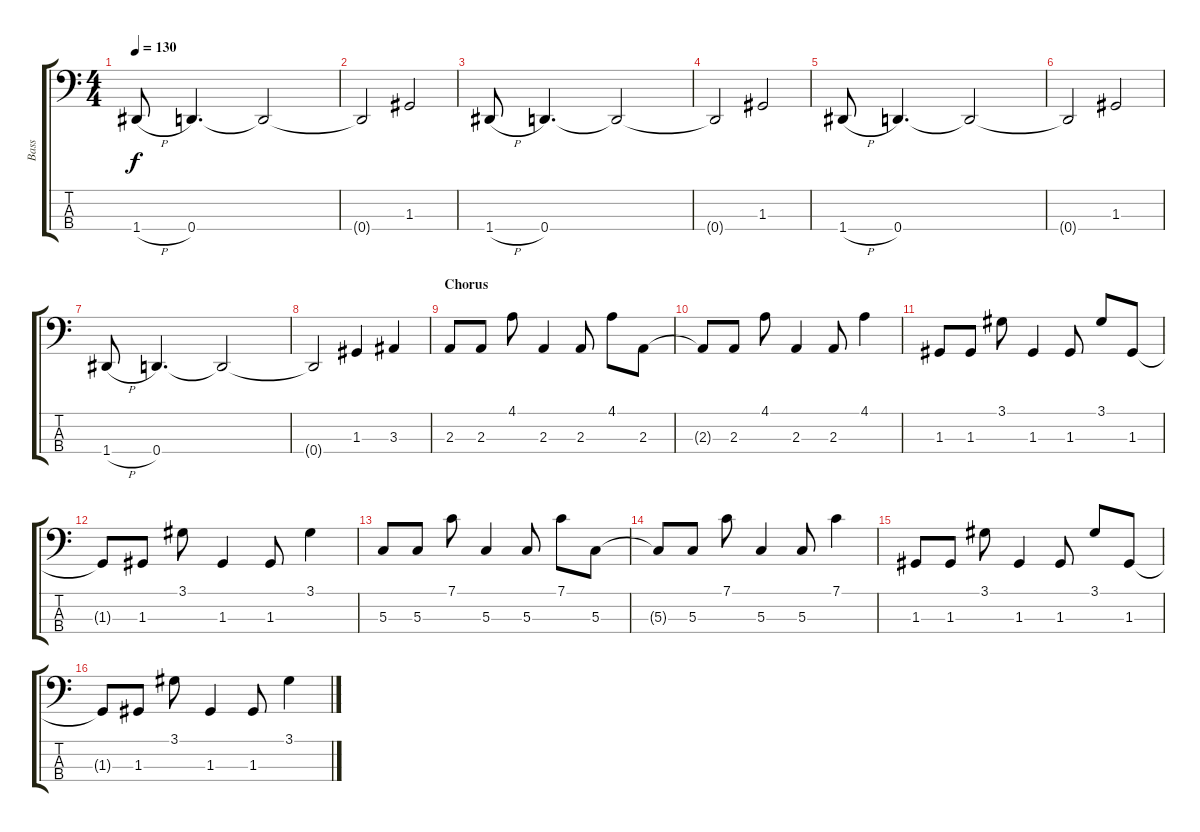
\track ("Bass" "Bass") {instrument electricbasspick}
\staff {score tabs}
\tuning (F2 C2 G1 D1) {hide}
\ts (4 4)
\tempo 130
\clef f4
\ks c
1.4{h}.8{dy f} 0.4.4{d} 0.4{t}.2 |
0.4{t}.2 1.3.2 |
1.4{h}.8 0.4.4{d} 0.4{t}.2 |
0.4{t}.2 1.3.2 |
1.4{h}.8 0.4.4{d} 0.4{t}.2 |
0.4{t}.2 1.3.2 |
1.4{h}.8 0.4.4{d} 0.4{t}.2 |
0.4{t}.2 1.3.4 3.3.4 |
\section ("" "Chorus")
2.3.8 2.3.8 4.1.8 2.3.4 2.3.8 4.1.8 2.3.8 |
2.3{t}.8 2.3.8 4.1.8 2.3.4 2.3.8 4.1.4 |
1.3.8 1.3.8 3.1.8 1.3.4 1.3.8 3.1.8 1.3.8 |
1.3{t}.8 1.3.8 3.1.8 1.3.4 1.3.8 3.1.4 |
5.3.8 5.3.8 7.1.8 5.3.4 5.3.8 7.1.8 5.3.8 |
5.3{t}.8 5.3.8 7.1.8 5.3.4 5.3.8 7.1.4 |
1.3.8 1.3.8 3.1.8 1.3.4 1.3.8 3.1.8 1.3.8 |
1.3{t}.8 1.3.8 3.1.8 1.3.4 1.3.8 3.1.4
